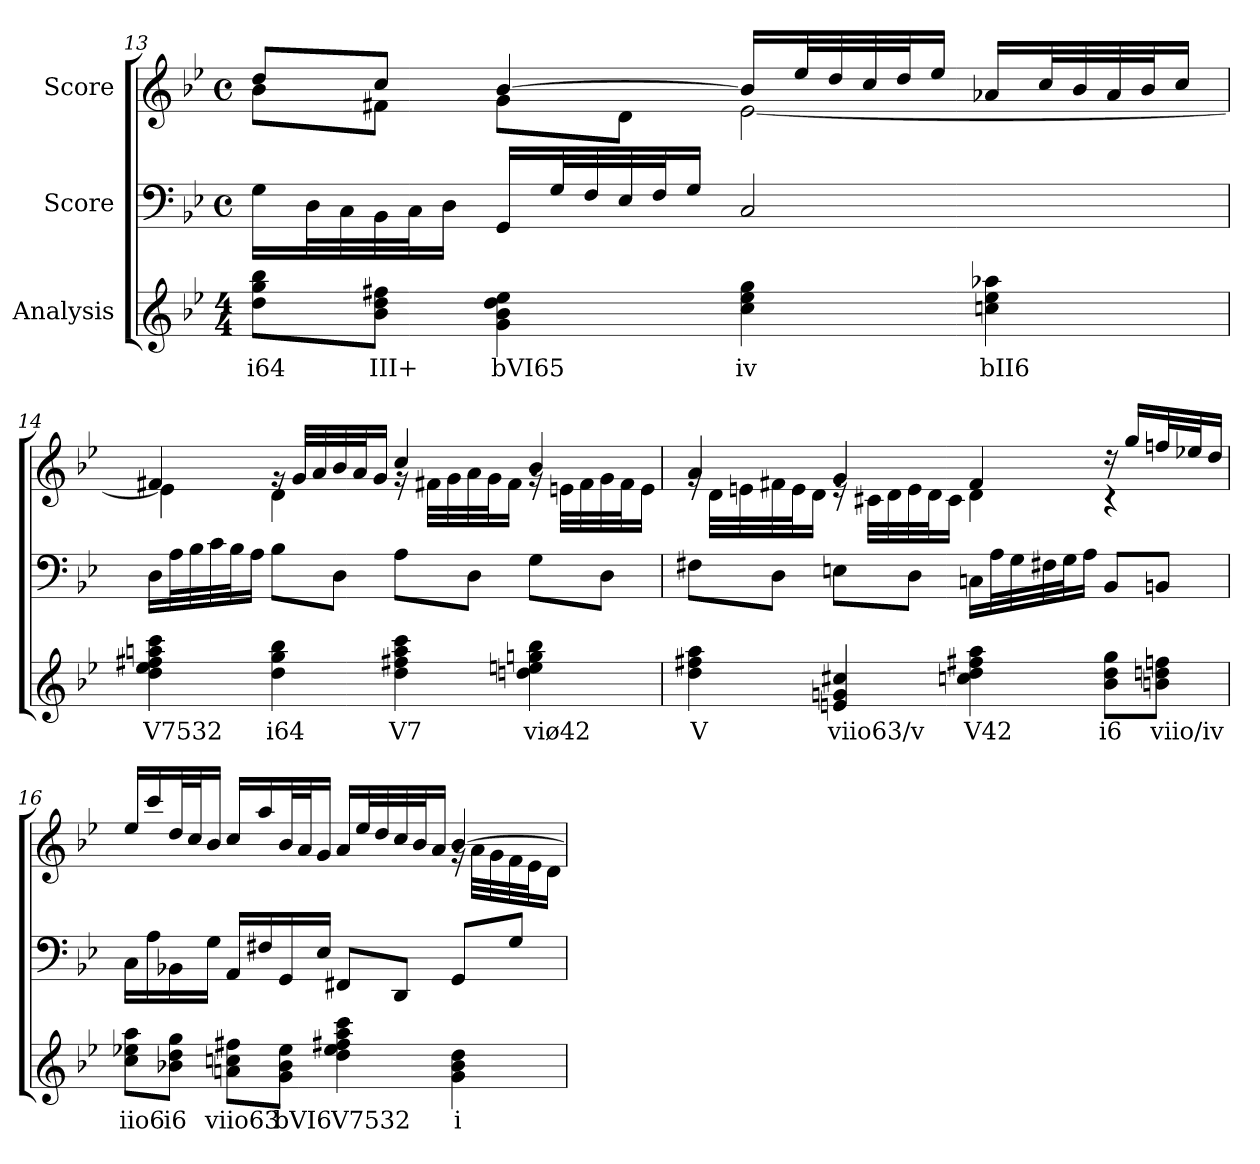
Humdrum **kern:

**kern	**text	**kern	**kern
*part3	*part3	*part2	*part1
*staff3	*staff3	*staff2	*staff1
*I"Analysis	*	*I"Score	*I"Score
!!LO:LB:g=z
*	*	*clefF4	*clefG2
*k[b-e-]	*	*k[b-e-]	*k[b-e-]
*M4/4	*	*M4/4	*M4/4
*	*	*met(c)	*met(c)
=13	=13	=13	=13
*	*	*	*^
8dd 8gg 8bb-L	i64	16G\LL	8dd/L	8b-\L
.	.	32D\L	.	.
.	.	32C\	.	.
8b- 8dd 8ff#XJ	III+	32BB-\	8cc/J	8f#X\J
.	.	32C\J	.	.
.	.	16D\JJ	.	.
4g 4b- 4dd 4ee-	bVI65	16GG/LL	[4b-/	8g\L
.	.	32G/L	.	.
.	.	32F/	.	.
.	.	32E-/	.	8d\J
.	.	32F/J	.	.
.	.	16G/JJ	.	.
4cc 4ee- 4gg	iv	2C/	16b-/LL]	[2e-\
.	.	.	32ee-/L	.
.	.	.	32dd/	.
.	.	.	32cc/	.
.	.	.	32dd/J	.
.	.	.	16ee-/JJ	.
4ccn 4ee- 4aa-X	bII6	.	16a-X/LL	.
.	.	.	32cc/L	.
.	.	.	32b-/	.
.	.	.	32a-/	.
.	.	.	32b-/J	.
.	.	.	16cc/JJ	.
=14	=14	=14	=14	=14
4dd 4ee- 4ff#X 4aan 4ccc	V7532	16D\LL	4f#X/	4e-\]
.	.	32A\L	.	.
.	.	32B-\	.	.
.	.	32c\	.	.
.	.	32B-\J	.	.
.	.	16A\JJ	.	.
4dd 4gg 4bb-	i64	8B-\L	16rg	4d\
.	.	.	32g/LLL	.
.	.	.	32a/	.
.	.	8D\J	32b-/	.
.	.	.	32a/J	.
.	.	.	16g/JJ	.
4dd 4ff#X 4aa 4ccc	V7	8A\L	4cc/	16rg
.	.	.	.	32f#X\LLL
.	.	.	.	32g\
.	.	8D\J	.	32a\
.	.	.	.	32g\J
.	.	.	.	16f#\JJ
4ddn 4een 4ggn 4bb-	viø42	8G\L	4b-/	16rg
.	.	.	.	32en\LLL
.	.	.	.	32f#\
.	.	8D\J	.	32g\
.	.	.	.	32f#\J
.	.	.	.	16e\JJ
!!LO:LB:g=z	!!
=15	=15	=15	=15	=15
4dd 4ff#X 4aa	V	8F#X\L	4a/	16rg
.	.	.	.	32d\LLL
.	.	.	.	32en\
.	.	8D\J	.	32f#X\
.	.	.	.	32e\J
.	.	.	.	16d\JJ
4en 4gn 4cc#X	viio63/v	8En\L	4g/	16re
.	.	.	.	32c#X\LLL
.	.	.	.	32d\
.	.	8D\J	.	32e\
.	.	.	.	32d\J
.	.	.	.	16c#\JJ
4ccn 4dd 4ff#X 4aa	V42	16Cn\LL	4f#/	4d\
.	.	32A\L	.	.
.	.	32G\	.	.
.	.	32F#X\	.	.
.	.	32G\J	.	.
.	.	16A\JJ	.	.
8b- 8dd 8ggL	i6	8BB-/L	16rdd	4r
.	.	.	16gg/LL	.
8bn 8ddn 8ffnJ	viio/iv	8BBn/J	32ffn/L	.
.	.	.	32ee-X/J	.
.	.	.	16dd/JJ	.
=16	=16	=16	=16	=16
8cc 8ee-X 8aaL	iio6	16C\LL	16ee-/LL	2.ryy
.	.	16A\	16ccc/	.
8b-X 8dd 8ggJ	i6	16BB-X\	32dd/L	.
.	.	.	32cc/J	.
.	.	16G\JJ	16b-/JJ	.
8an 8ccn 8ff#XL	viio63	16AA/LL	16cc/LL	.
.	.	16F#X/	16aa/	.
8g 8b- 8ee-J	bVI6	16GG/	32b-/L	.
.	.	.	32a/J	.
.	.	16E-/JJ	16g/JJ	.
4dd 4ee- 4ff#X 4aa 4ccc	V7532	8FF#X/L	16a/LL	.
.	.	.	32ee-/L	.
.	.	.	32dd/	.
.	.	8DD/J	32cc/	.
.	.	.	32b-/J	.
.	.	.	16a/JJ	.
4g 4b- 4dd	i	8GG/L	[4b-/	16rg
.	.	.	.	32a\LLL
.	.	.	.	32g\
.	.	8G/J	.	32f\
.	.	.	.	32e-\J
.	.	.	.	16d\JJ
*	*	*	*v	*v
=	=	=	=
*-	*-	*-	*-
